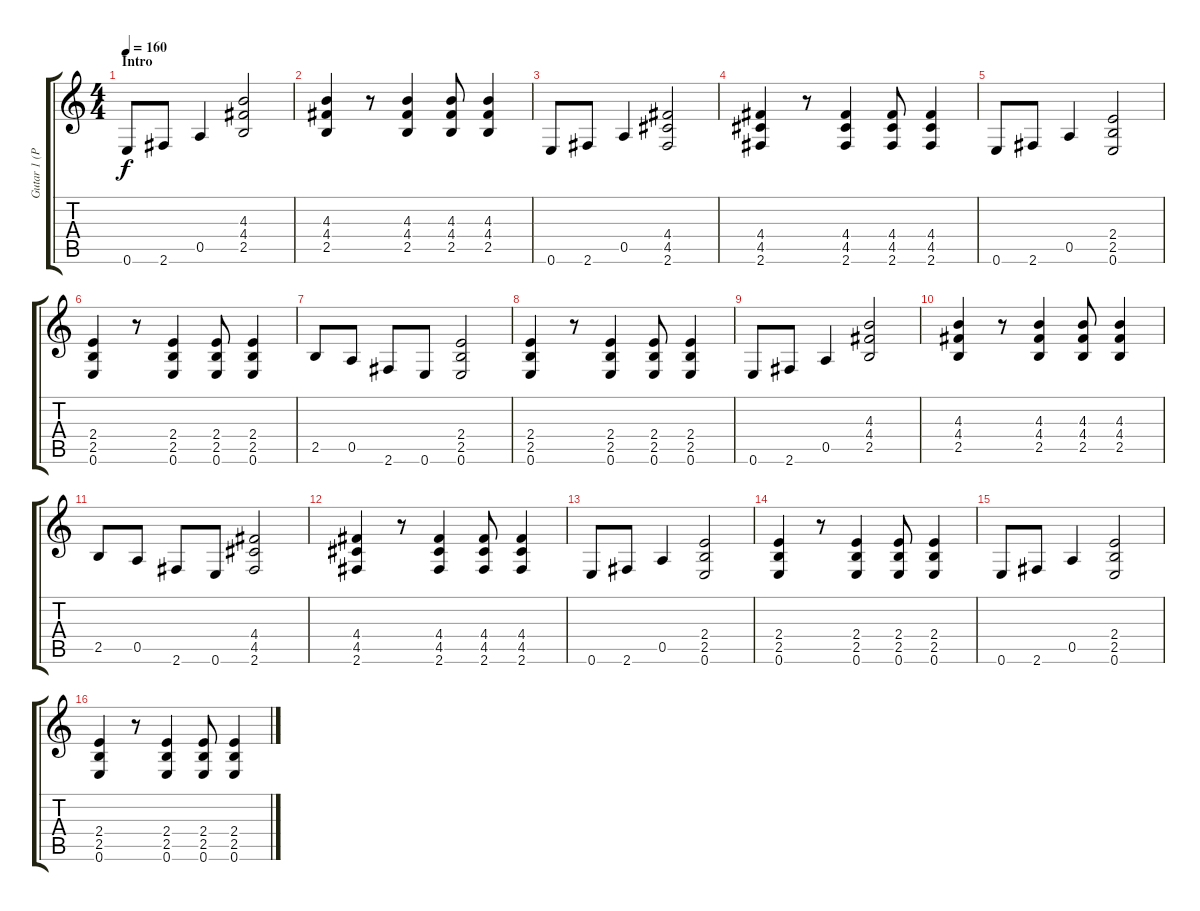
\track ("Gutar 1 (Plagy)" "Gutar 1 (P") {instrument acousticguitarnylon}
\staff {score tabs}
\tuning (E4 B3 G3 D3 A2 E2) {hide}
\ts (4 4)
\section ("" "Intro")
\tempo 160
\clef g2
\ks c
0.6.8{dy f instrument acousticguitarnylon} 2.6.8 0.5.4 (4.3 4.4 2.5).2 |
(4.3 4.4 2.5).4 r.8 (4.3 4.4 2.5).4 (4.3 4.4 2.5).8 (4.3 4.4 2.5).4 |
0.6.8 2.6.8 0.5.4 (4.4 4.5 2.6).2 |
(4.4 4.5 2.6).4 r.8 (4.4 4.5 2.6).4 (4.4 4.5 2.6).8 (4.4 4.5 2.6).4 |
0.6.8 2.6.8 0.5.4 (2.4 2.5 0.6).2 |
(2.4 2.5 0.6).4 r.8 (2.4 2.5 0.6).4 (2.4 2.5 0.6).8 (2.4 2.5 0.6).4 |
2.5.8 0.5.8 2.6.8 0.6.8 (2.4 2.5 0.6).2 |
(2.4 2.5 0.6).4 r.8 (2.4 2.5 0.6).4 (2.4 2.5 0.6).8 (2.4 2.5 0.6).4 |
0.6.8 2.6.8 0.5.4 (4.3 4.4 2.5).2 |
(4.3 4.4 2.5).4 r.8 (4.3 4.4 2.5).4 (4.3 4.4 2.5).8 (4.3 4.4 2.5).4 |
2.5.8 0.5.8 2.6.8 0.6.8 (4.4 4.5 2.6).2 |
(4.4 4.5 2.6).4 r.8 (4.4 4.5 2.6).4 (4.4 4.5 2.6).8 (4.4 4.5 2.6).4 |
0.6.8 2.6.8 0.5.4 (2.4 2.5 0.6).2 |
(2.4 2.5 0.6).4 r.8 (2.4 2.5 0.6).4 (2.4 2.5 0.6).8 (2.4 2.5 0.6).4 |
0.6.8 2.6.8 0.5.4 (2.4 2.5 0.6).2 |
(2.4 2.5 0.6).4 r.8 (2.4 2.5 0.6).4 (2.4 2.5 0.6).8 (2.4 2.5 0.6).4
